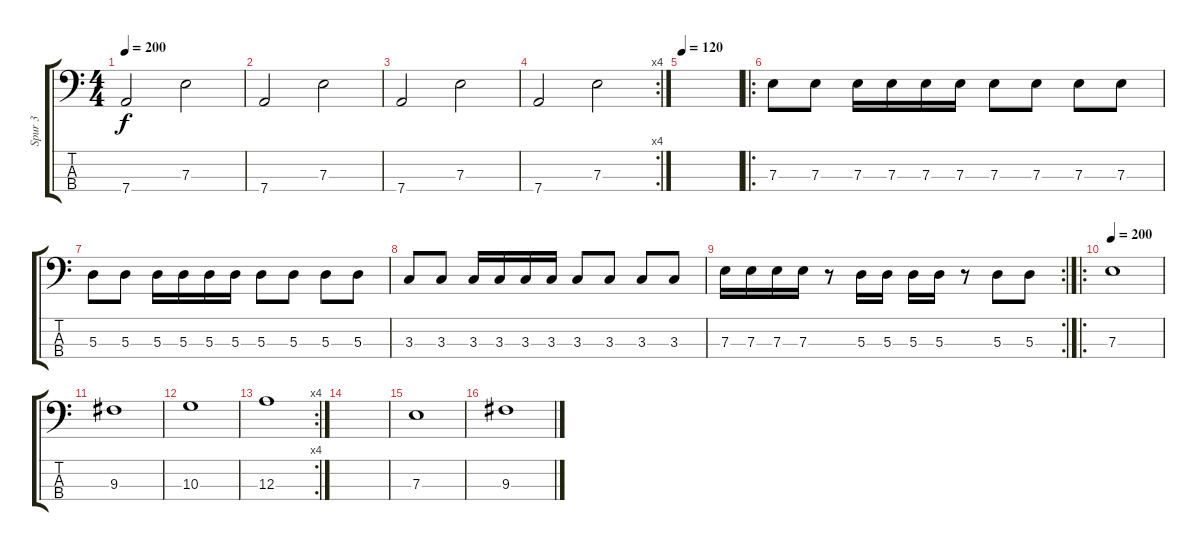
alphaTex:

\track ("Spur 3" "Spur 3") {instrument electricbassfinger}
\staff {score tabs}
\tuning (G2 D2 A1 D1) {hide}
\ts (4 4)
\tempo 200
\clef f4
\ks c
7.4.2{dy f} 7.3.2 |
7.4.2 7.3.2 |
7.4.2 7.3.2 |
\rc 4
7.4.2 7.3.2 |
\tempo 120
|
\ro
7.3.8 7.3.8 7.3.16 7.3.16 7.3.16 7.3.16 7.3.8 7.3.8 7.3.8 7.3.8 |
5.3.8 5.3.8 5.3.16 5.3.16 5.3.16 5.3.16 5.3.8 5.3.8 5.3.8 5.3.8 |
3.3.8 3.3.8 3.3.16 3.3.16 3.3.16 3.3.16 3.3.8 3.3.8 3.3.8 3.3.8 |
\rc 2
7.3.16 7.3.16 7.3.16 7.3.16 r.8 5.3.16 5.3.16 5.3.16 5.3.16 r.8 5.3.8 5.3.8 |
\ro
\tempo 200
7.3.1 |
9.3.1 |
10.3.1 |
\rc 4
12.3.1 |
|
7.3.1 |
9.3.1
